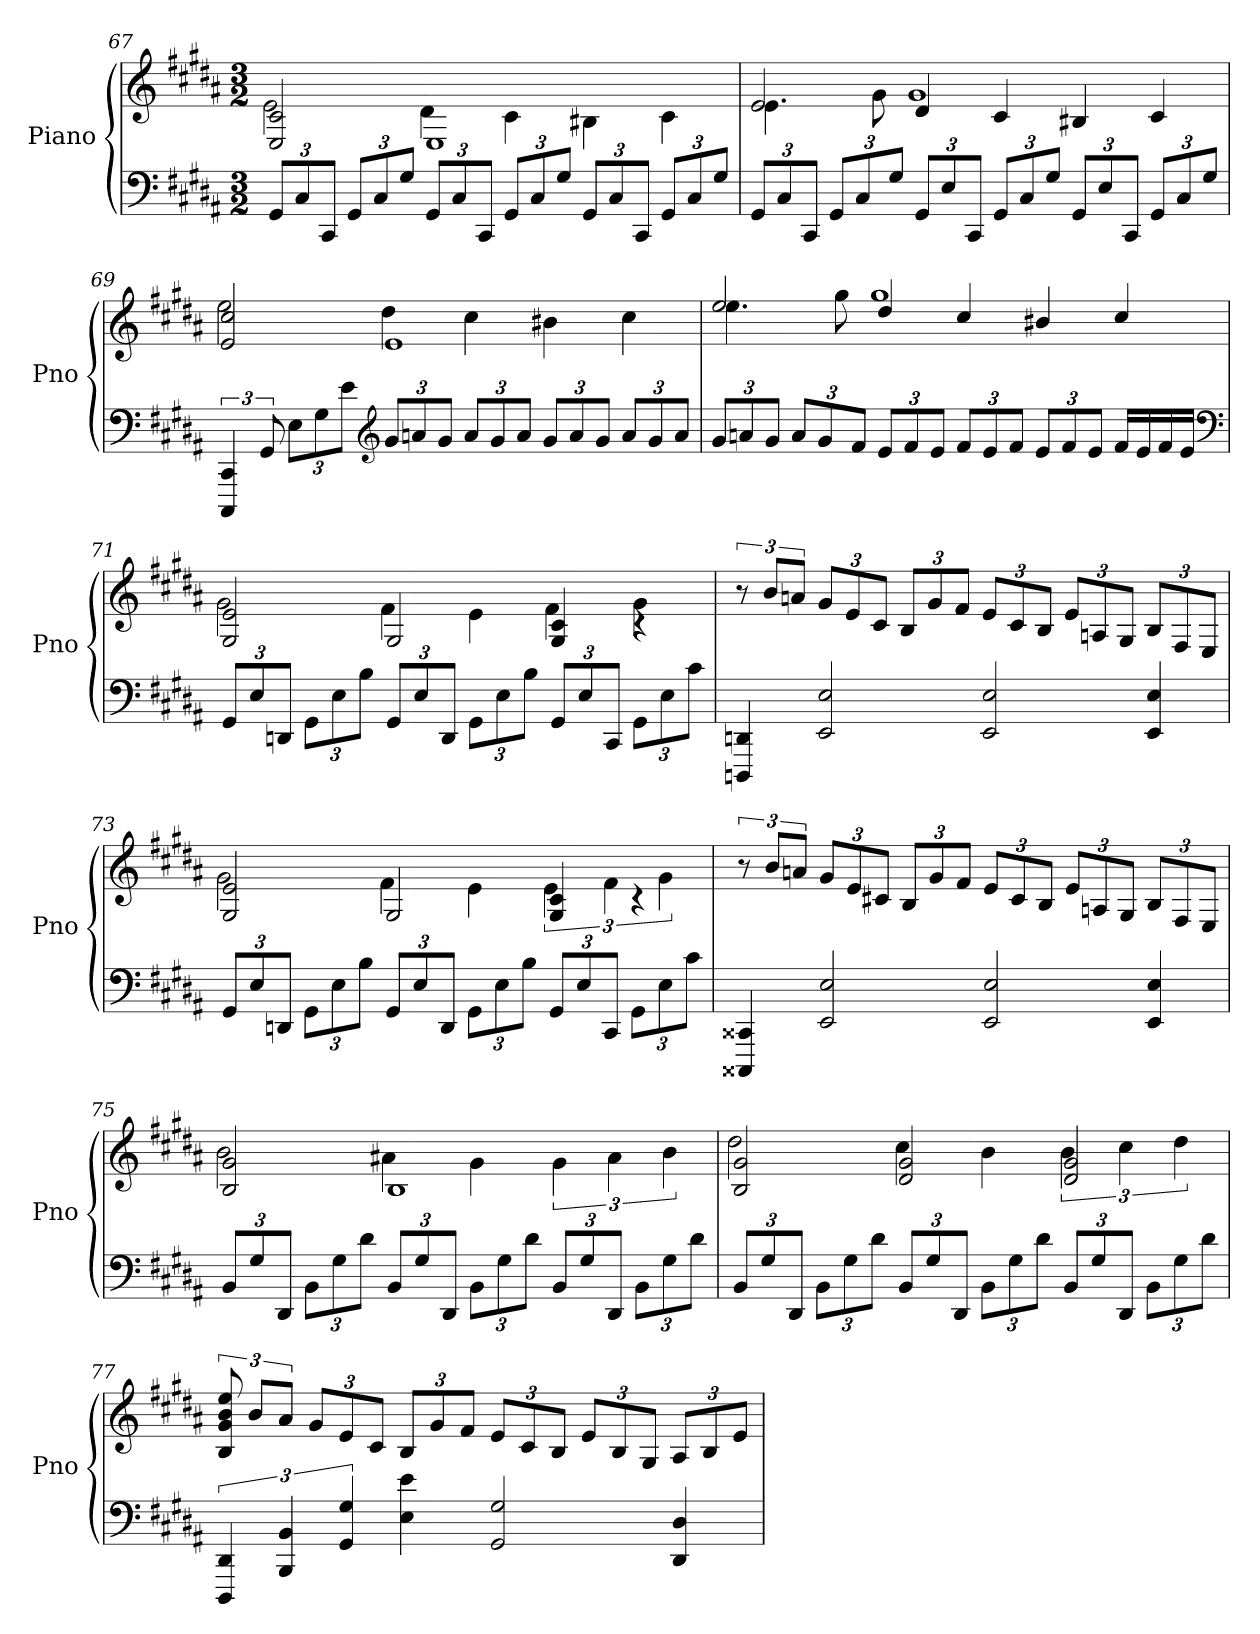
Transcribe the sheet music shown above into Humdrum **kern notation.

**kern	**kern
*part1	*part1
*staff2	*staff1
*I"Piano	*
*I'Pno	*
*clefF4	*clefG2
*k[f#c#g#d#a#]	*k[f#c#g#d#a#]
*M3/2	*M3/2
=67	=67
*	*^
12GG#L	2E 2c#	2e
12C#	.	.
12CC#J	.	.
12GG#L	.	.
12C#	.	.
12G#J	.	.
12GG#L	1E	4d#
12C#	.	.
12CC#J	.	.
12GG#L	.	4c#
12C#	.	.
12G#J	.	.
12GG#L	.	4B#X
12C#	.	.
12CC#J	.	.
12GG#L	.	4c#
12C#	.	.
12G#J	.	.
=68	=68	=68
12GG#L	2e	4.e
12C#	.	.
12CC#J	.	.
12GG#L	.	.
12C#	.	.
.	.	8g#
12G#J	.	.
12GG#L	4d#	1g#
12E	.	.
12CC#J	.	.
12GG#L	4c#	.
12C#	.	.
12G#J	.	.
12GG#L	4B#X	.
12E	.	.
12CC#J	.	.
12GG#L	4c#	.
12C#	.	.
12G#J	.	.
=69	=69	=69
6CCC# 6CC#	2e 2cc#	2ee
12GG#	.	.
12EL	.	.
12G#	.	.
12eJ	.	.
*clefG2	*	*
12g#L	1e	4dd#
12an	.	.
12g#J	.	.
12aL	.	4cc#
12g#	.	.
12aJ	.	.
12g#L	.	4b#X
12a	.	.
12g#J	.	.
12aL	.	4cc#
12g#	.	.
12aJ	.	.
=70	=70	=70
12g#L	2ee	4.ee
12an	.	.
12g#J	.	.
12aL	.	.
12g#	.	.
.	.	8gg#
12f#J	.	.
12eL	4dd#	1gg#
12f#	.	.
12eJ	.	.
12f#L	4cc#	.
12e	.	.
12f#J	.	.
12eL	4b#X	.
12f#	.	.
12eJ	.	.
16f#LL	4cc#	.
16e	.	.
16f#	.	.
16eJJ	.	.
*clefF4	*	*
=71	=71	=71
12GG#L	2G# 2e	2g#
12E	.	.
12DDnJ	.	.
12GG#L	.	.
12E	.	.
12BJ	.	.
12GG#L	2G#	4f#
12E	.	.
12DDJ	.	.
12GG#L	.	4e
12E	.	.
12BJ	.	.
12GG#L	4G# 4c#	4f#
12E	.	.
12CC#J	.	.
12GG#L	4rc	4g#
12E	.	.
12c#J	.	.
*	*v	*v
=72	=72
4DDDn 4DDn	12r
.	12bL
.	12anJ
2EE 2E	12g#L
.	12e
.	12c#J
.	12BL
.	12g#
.	12f#J
2EE 2E	12eL
.	12c#
.	12BJ
.	12eL
.	12An
.	12G#J
4EE 4E	12BL
.	12F#
.	12EJ
=73	=73
*	*^
12GG#L	2G# 2e	2g#
12E	.	.
12DDnJ	.	.
12GG#L	.	.
12E	.	.
12BJ	.	.
12GG#L	2G#	4f#
12E	.	.
12DDJ	.	.
12GG#L	.	4e
12E	.	.
12BJ	.	.
12GG#L	4G# 4c#	6e
12E	.	.
12CC#J	.	6f#
12GG#L	4rc	.
12E	.	6g#
12c#J	.	.
*	*v	*v
=74	=74
4CCC##X 4CC##X	12r
.	12bL
.	12anJ
2EE 2E	12g#L
.	12e
.	12c#XJ
.	12BL
.	12g#
.	12f#J
2EE 2E	12eL
.	12c#
.	12BJ
.	12eL
.	12An
.	12G#J
4EE 4E	12BL
.	12F#
.	12EJ
=75	=75
*	*^
12BBL	2B 2g#	2b
12G#	.	.
12DD#J	.	.
12BBL	.	.
12G#	.	.
12d#J	.	.
12BBL	1B	4a#X
12G#	.	.
12DD#J	.	.
12BBL	.	4g#
12G#	.	.
12d#J	.	.
12BBL	.	6g#
12G#	.	.
12DD#J	.	6a#
12BBL	.	.
12G#	.	6b
12d#J	.	.
=76	=76	=76
12BBL	2B 2g#	2dd#
12G#	.	.
12DD#J	.	.
12BBL	.	.
12G#	.	.
12d#J	.	.
12BBL	2d# 2g#	4cc#
12G#	.	.
12DD#J	.	.
12BBL	.	4b
12G#	.	.
12d#J	.	.
12BBL	2d# 2g#	6b
12G#	.	.
12DD#J	.	6cc#
12BBL	.	.
12G#	.	6dd#
12d#J	.	.
*	*v	*v
=77	=77
6DDD# 6DD#	12B 12g# 12b 12ee
.	12bL
6BBB 6BB	12a#J
.	12g#L
6GG# 6G#	12e
.	12c#J
4E 4e	12BL
.	12g#
.	12f#J
2GG# 2G#	12eL
.	12c#
.	12BJ
.	12eL
.	12B
.	12G#J
4DD# 4D#	12A#L
.	12B
.	12eJ
=	=
*-	*-
